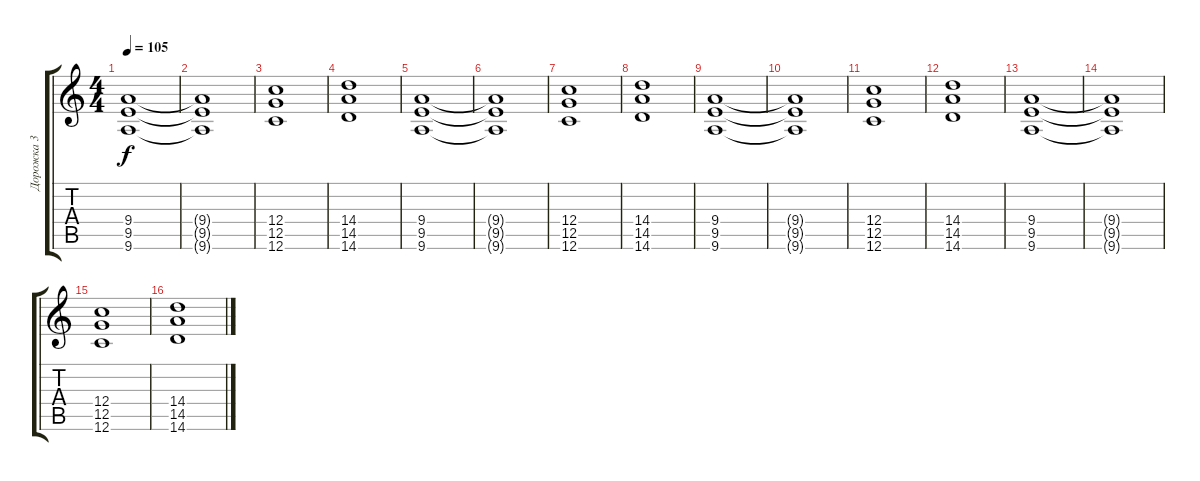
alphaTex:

\track ("Дорожка 3" "Дорожка 3") {instrument fretlessbass}
\staff {score tabs}
\tuning (D4 A3 F3 C3 G2 C2) {hide}
\ts (4 4)
\tempo 105
\clef g2
\ks c
(9.4 9.5 9.6).1{dy f} |
(9.4{t} 9.5{t} 9.6{t}).1 |
(12.4 12.5 12.6).1 |
(14.4 14.5 14.6).1 |
(9.4 9.5 9.6).1 |
(9.4{t} 9.5{t} 9.6{t}).1 |
(12.4 12.5 12.6).1 |
(14.4 14.5 14.6).1 |
(9.4 9.5 9.6).1 |
(9.4{t} 9.5{t} 9.6{t}).1 |
(12.4 12.5 12.6).1 |
(14.4 14.5 14.6).1 |
(9.4 9.5 9.6).1 |
(9.4{t} 9.5{t} 9.6{t}).1 |
(12.4 12.5 12.6).1 |
(14.4 14.5 14.6).1
